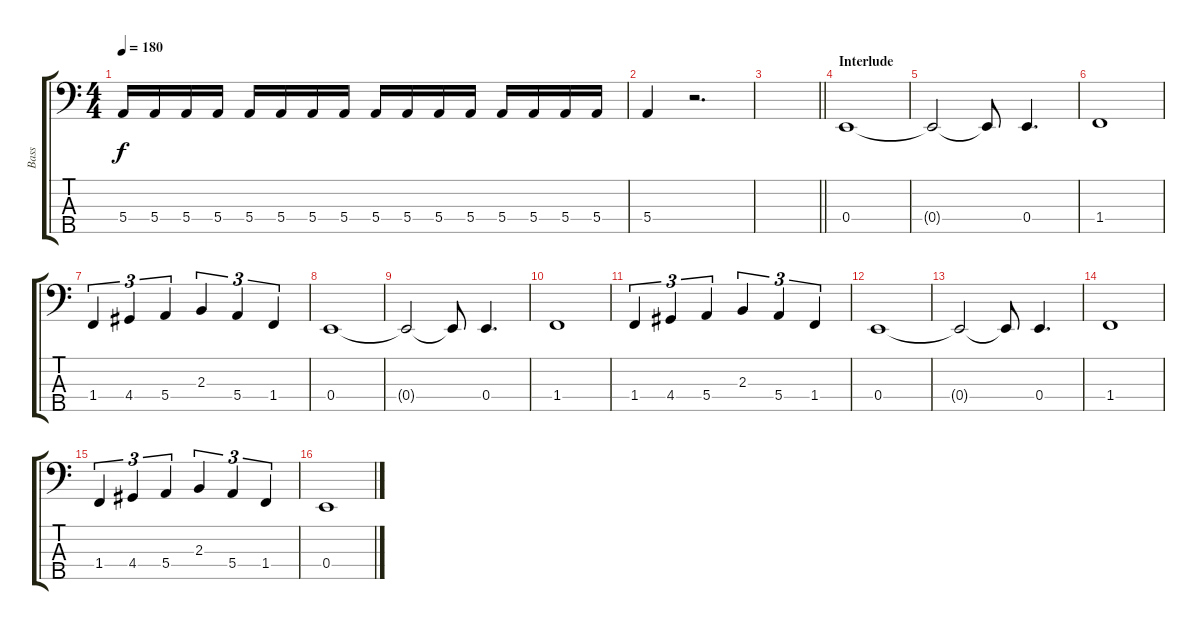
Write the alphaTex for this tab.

\track ("Bass" "Bass") {instrument electricbassfinger}
\staff {score tabs}
\tuning (G2 D2 A1 E1 B0) {hide}
\ts (4 4)
\tempo 180
\clef f4
\ks c
5.4.16{dy f} 5.4.16 5.4.16 5.4.16 5.4.16 5.4.16 5.4.16 5.4.16 5.4.16 5.4.16 5.4.16 5.4.16 5.4.16 5.4.16 5.4.16 5.4.16 |
5.4.4 r.2{d} |
\barLineRight lightlight
|
\section ("" "Interlude")
0.4.1 |
0.4{t}.2 0.4{t}.8 0.4.4{d} |
1.4.1 |
1.4.4{tu (3 2)} 4.4.4{tu (3 2)} 5.4.4{tu (3 2)} 2.3.4{tu (3 2)} 5.4.4{tu (3 2)} 1.4.4{tu (3 2)} |
0.4.1 |
0.4{t}.2 0.4{t}.8 0.4.4{d} |
1.4.1 |
1.4.4{tu (3 2)} 4.4.4{tu (3 2)} 5.4.4{tu (3 2)} 2.3.4{tu (3 2)} 5.4.4{tu (3 2)} 1.4.4{tu (3 2)} |
0.4.1 |
0.4{t}.2 0.4{t}.8 0.4.4{d} |
1.4.1 |
1.4.4{tu (3 2)} 4.4.4{tu (3 2)} 5.4.4{tu (3 2)} 2.3.4{tu (3 2)} 5.4.4{tu (3 2)} 1.4.4{tu (3 2)} |
0.4.1
